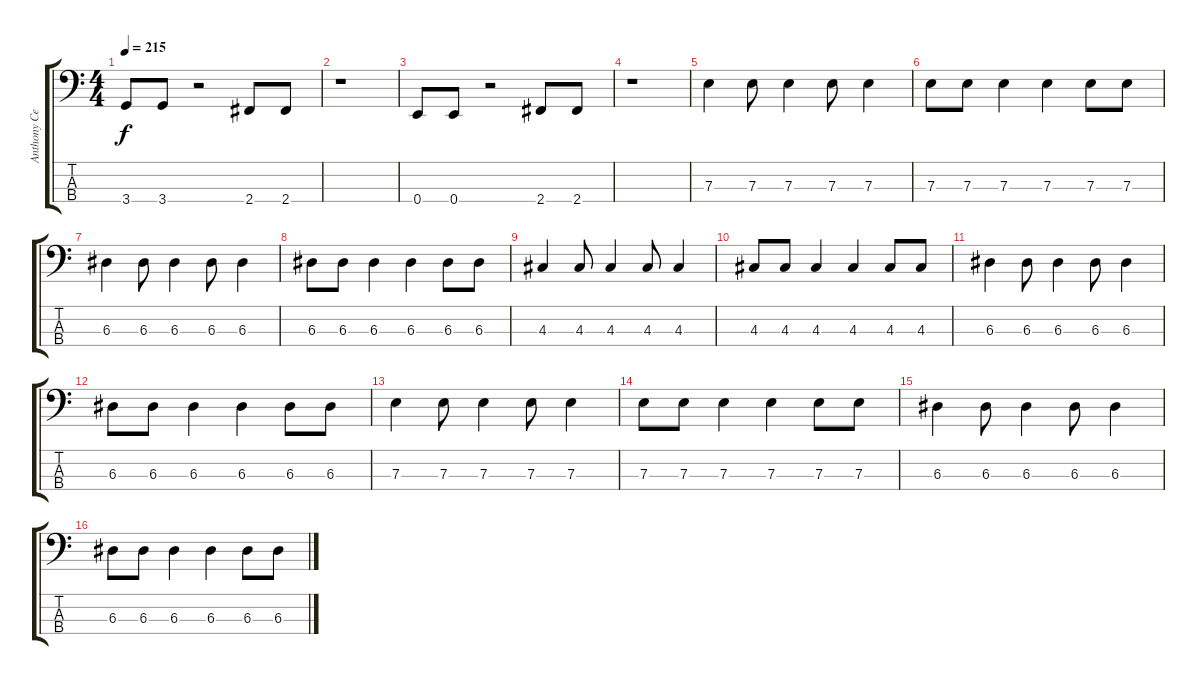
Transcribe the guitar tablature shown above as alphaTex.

\track ("Anthony Celestino (Bass)" "Anthony Ce") {instrument electricbasspick}
\staff {score tabs}
\tuning (G2 D2 A1 E1) {hide}
\ts (4 4)
\tempo 215
\clef f4
\ks c
3.4.8{dy f} 3.4.8 r.2 2.4.8 2.4.8 |
r.1 |
0.4.8 0.4.8 r.2 2.4.8 2.4.8 |
r.1 |
7.3.4 7.3.8 7.3.4 7.3.8 7.3.4 |
7.3.8 7.3.8 7.3.4 7.3.4 7.3.8 7.3.8 |
6.3.4 6.3.8 6.3.4 6.3.8 6.3.4 |
6.3.8 6.3.8 6.3.4 6.3.4 6.3.8 6.3.8 |
4.3.4 4.3.8 4.3.4 4.3.8 4.3.4 |
4.3.8 4.3.8 4.3.4 4.3.4 4.3.8 4.3.8 |
6.3.4 6.3.8 6.3.4 6.3.8 6.3.4 |
6.3.8 6.3.8 6.3.4 6.3.4 6.3.8 6.3.8 |
7.3.4 7.3.8 7.3.4 7.3.8 7.3.4 |
7.3.8 7.3.8 7.3.4 7.3.4 7.3.8 7.3.8 |
6.3.4 6.3.8 6.3.4 6.3.8 6.3.4 |
6.3.8 6.3.8 6.3.4 6.3.4 6.3.8 6.3.8
